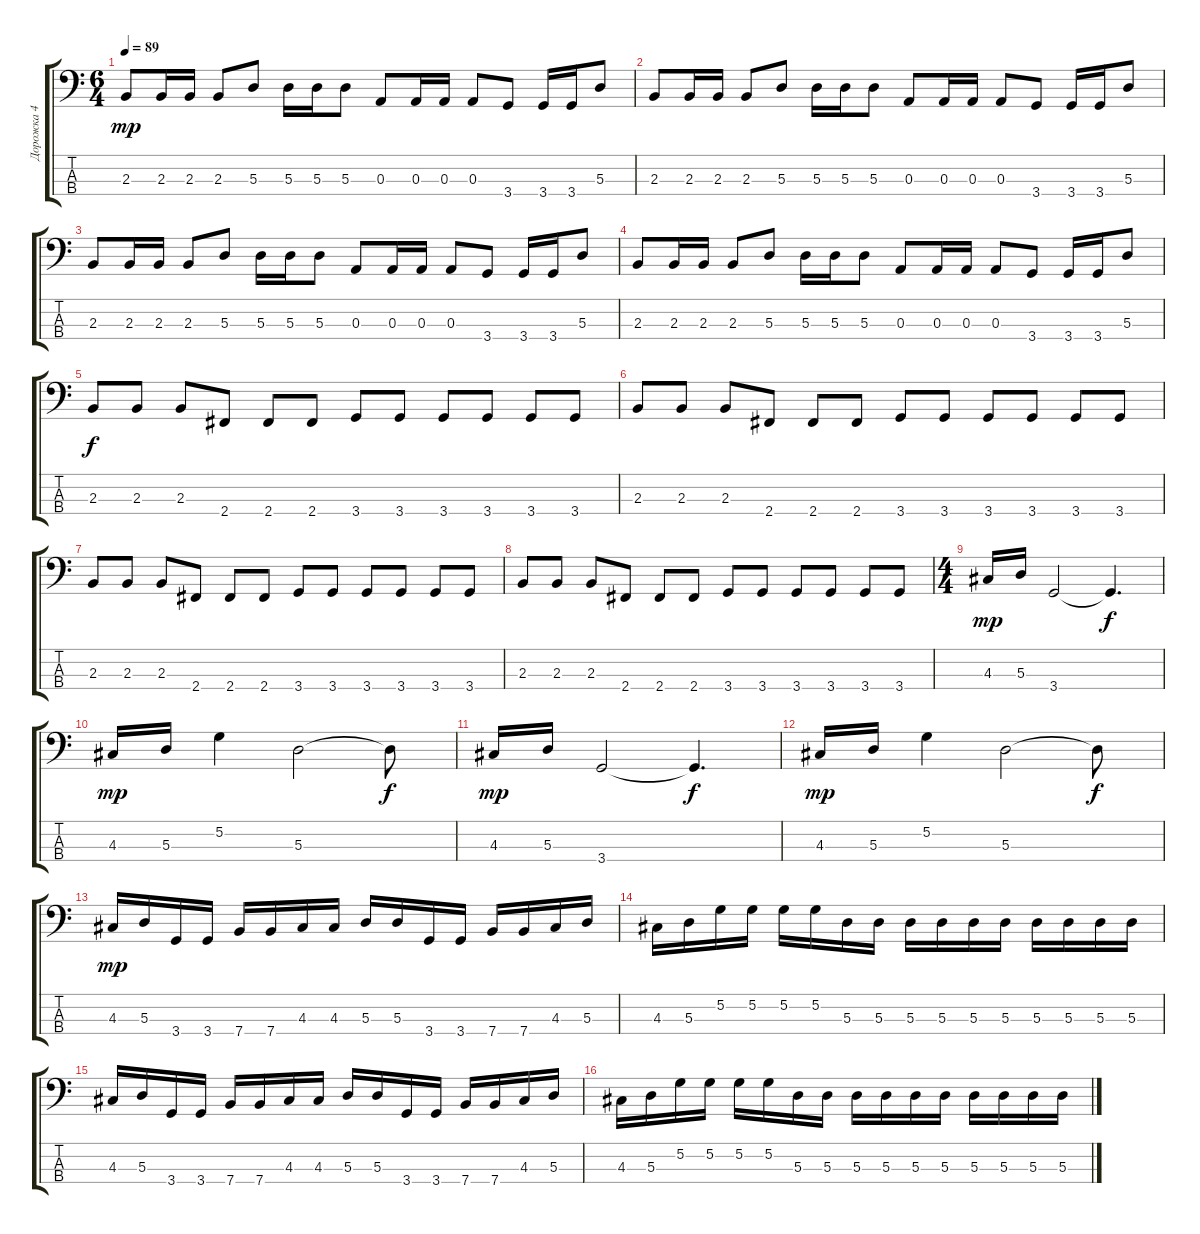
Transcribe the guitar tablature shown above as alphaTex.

\track ("Дорожка 4" "Дорожка 4") {instrument electricbassfinger}
\staff {score tabs}
\tuning (G2 D2 A1 E1) {hide}
\ts (6 4)
\tempo 89
\clef f4
\ks c
2.3.8{dy mp} 2.3.16 2.3.16 2.3.8 5.3.8 5.3.16 5.3.16 5.3.8 0.3.8 0.3.16 0.3.16 0.3.8 3.4.8 3.4.16 3.4.16 5.3.8 |
2.3.8 2.3.16 2.3.16 2.3.8 5.3.8 5.3.16 5.3.16 5.3.8 0.3.8 0.3.16 0.3.16 0.3.8 3.4.8 3.4.16 3.4.16 5.3.8 |
2.3.8 2.3.16 2.3.16 2.3.8 5.3.8 5.3.16 5.3.16 5.3.8 0.3.8 0.3.16 0.3.16 0.3.8 3.4.8 3.4.16 3.4.16 5.3.8 |
2.3.8 2.3.16 2.3.16 2.3.8 5.3.8 5.3.16 5.3.16 5.3.8 0.3.8 0.3.16 0.3.16 0.3.8 3.4.8 3.4.16 3.4.16 5.3.8 |
2.3.8{dy f} 2.3.8 2.3.8 2.4.8 2.4.8 2.4.8 3.4.8 3.4.8 3.4.8 3.4.8 3.4.8 3.4.8 |
2.3.8 2.3.8 2.3.8 2.4.8 2.4.8 2.4.8 3.4.8 3.4.8 3.4.8 3.4.8 3.4.8 3.4.8 |
2.3.8 2.3.8 2.3.8 2.4.8 2.4.8 2.4.8 3.4.8 3.4.8 3.4.8 3.4.8 3.4.8 3.4.8 |
2.3.8 2.3.8 2.3.8 2.4.8 2.4.8 2.4.8 3.4.8 3.4.8 3.4.8 3.4.8 3.4.8 3.4.8 |
\ts (4 4)
4.3.16{dy mp} 5.3.16 3.4.2 3.4{t}.4{d dy f} |
4.3.16{dy mp} 5.3.16 5.2.4 5.3.2 5.3{t}.8{dy f} |
4.3.16{dy mp} 5.3.16 3.4.2 3.4{t}.4{d dy f} |
4.3.16{dy mp} 5.3.16 5.2.4 5.3.2 5.3{t}.8{dy f} |
4.3.16{dy mp} 5.3.16 3.4.16 3.4.16 7.4.16 7.4.16 4.3.16 4.3.16 5.3.16 5.3.16 3.4.16 3.4.16 7.4.16 7.4.16 4.3.16 5.3.16 |
4.3.16 5.3.16 5.2.16 5.2.16 5.2.16 5.2.16 5.3.16 5.3.16 5.3.16 5.3.16 5.3.16 5.3.16 5.3.16 5.3.16 5.3.16 5.3.16 |
4.3.16 5.3.16 3.4.16 3.4.16 7.4.16 7.4.16 4.3.16 4.3.16 5.3.16 5.3.16 3.4.16 3.4.16 7.4.16 7.4.16 4.3.16 5.3.16 |
4.3.16 5.3.16 5.2.16 5.2.16 5.2.16 5.2.16 5.3.16 5.3.16 5.3.16 5.3.16 5.3.16 5.3.16 5.3.16 5.3.16 5.3.16 5.3.16
